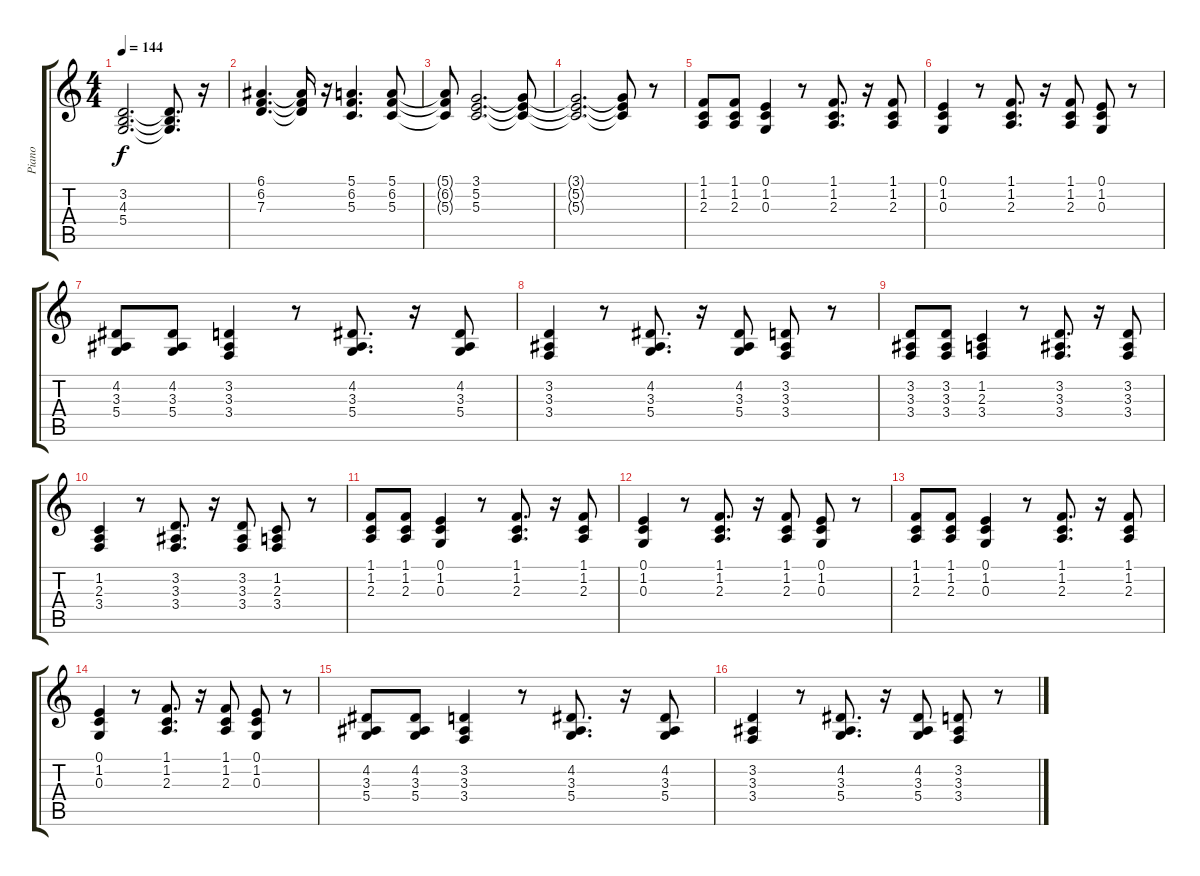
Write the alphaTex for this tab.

\track ("Piano" "Piano") {instrument brightacousticpiano}
\staff {score tabs}
\tuning (E4 B3 G3 D3 A2 E2) {hide}
\ts (4 4)
\tempo 144
\clef g2
\ks c
(3.2 4.3 5.4).2{d dy f} (3.2{t} 4.3{t} 5.4{t}).8{d} r.16 |
(6.1 6.2 7.3).4{d} (6.1{t} 6.2{t} 7.3{t}).16 r.16 (5.1 6.2 5.3).4{d} (5.1 6.2 5.3).8 |
(5.1{t} 6.2{t} 5.3{t}).8 (3.1 5.2 5.3).2{d} (3.1{t} 5.2{t} 5.3{t}).8 |
(3.1{t} 5.2{t} 5.3{t}).2{d} (3.1{t} 5.2{t} 5.3{t}).8 r.8 |
(1.1 1.2 2.3).8 (1.1 1.2 2.3).8 (0.1 1.2 0.3).4 r.8 (1.1 1.2 2.3).8{d} r.16 (1.1 1.2 2.3).8 |
(0.1 1.2 0.3).4 r.8 (1.1 1.2 2.3).8{d} r.16 (1.1 1.2 2.3).8 (0.1 1.2 0.3).8 r.8 |
(4.2 3.3 5.4).8 (4.2 3.3 5.4).8 (3.2 3.3 3.4).4 r.8 (4.2 3.3 5.4).8{d} r.16 (4.2 3.3 5.4).8 |
(3.2 3.3 3.4).4 r.8 (4.2 3.3 5.4).8{d} r.16 (4.2 3.3 5.4).8 (3.2 3.3 3.4).8 r.8 |
(3.2 3.3 3.4).8 (3.2 3.3 3.4).8 (1.2 2.3 3.4).4 r.8 (3.2 3.3 3.4).8{d} r.16 (3.2 3.3 3.4).8 |
(1.2 2.3 3.4).4 r.8 (3.2 3.3 3.4).8{d} r.16 (3.2 3.3 3.4).8 (1.2 2.3 3.4).8 r.8 |
(1.1 1.2 2.3).8 (1.1 1.2 2.3).8 (0.1 1.2 0.3).4 r.8 (1.1 1.2 2.3).8{d} r.16 (1.1 1.2 2.3).8 |
(0.1 1.2 0.3).4 r.8 (1.1 1.2 2.3).8{d} r.16 (1.1 1.2 2.3).8 (0.1 1.2 0.3).8 r.8 |
(1.1 1.2 2.3).8 (1.1 1.2 2.3).8 (0.1 1.2 0.3).4 r.8 (1.1 1.2 2.3).8{d} r.16 (1.1 1.2 2.3).8 |
(0.1 1.2 0.3).4 r.8 (1.1 1.2 2.3).8{d} r.16 (1.1 1.2 2.3).8 (0.1 1.2 0.3).8 r.8 |
(4.2 3.3 5.4).8 (4.2 3.3 5.4).8 (3.2 3.3 3.4).4 r.8 (4.2 3.3 5.4).8{d} r.16 (4.2 3.3 5.4).8 |
(3.2 3.3 3.4).4 r.8 (4.2 3.3 5.4).8{d} r.16 (4.2 3.3 5.4).8 (3.2 3.3 3.4).8 r.8
